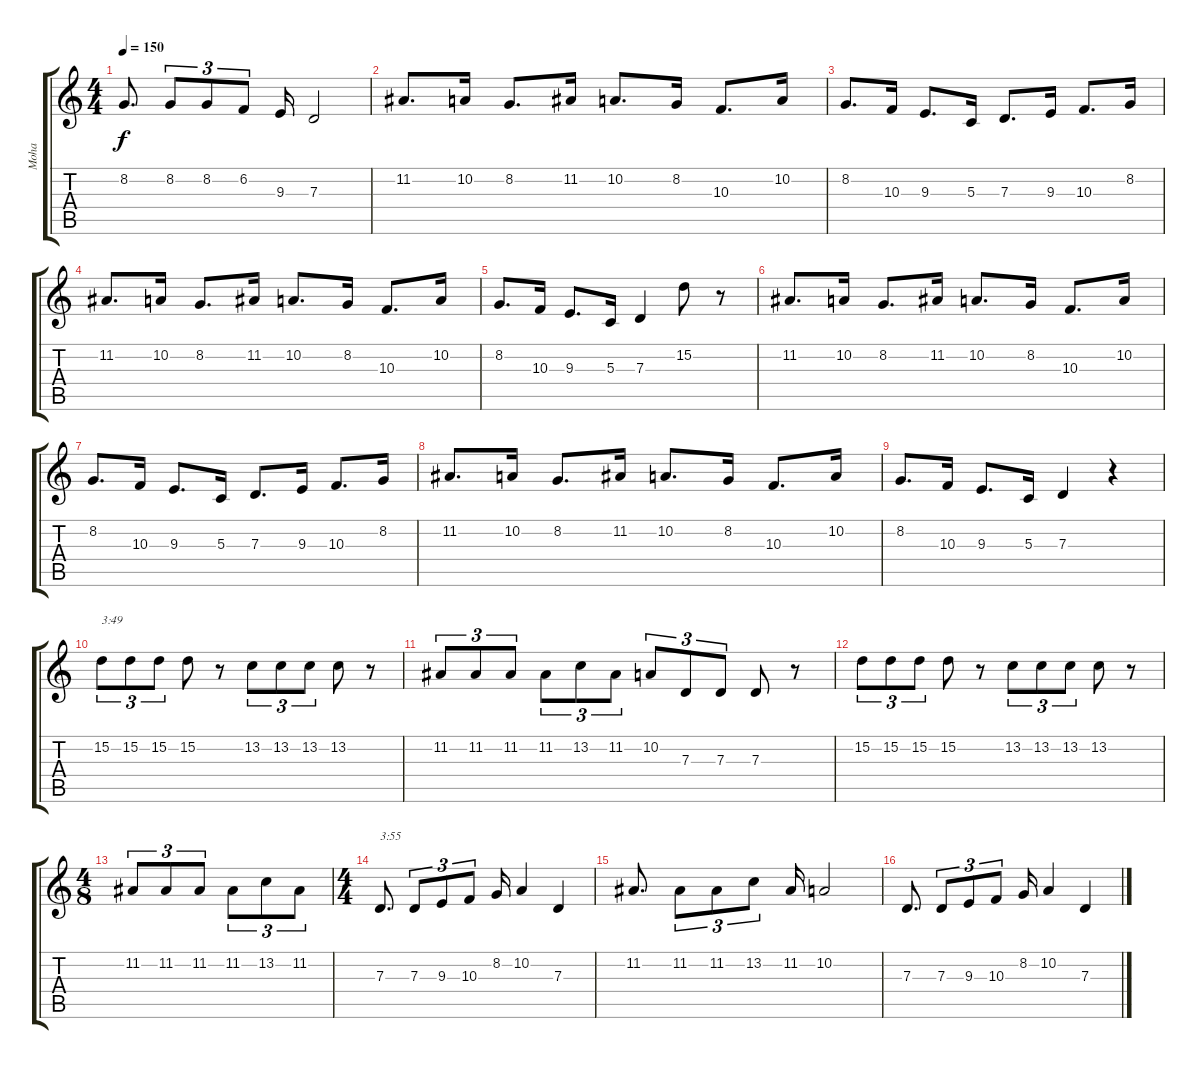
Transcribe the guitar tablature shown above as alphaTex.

\track ("Moha" "Moha") {instrument violin}
\staff {score tabs}
\tuning (E4 B3 G3 D3 A2 E2) {hide}
\ts (4 4)
\tempo 150
\clef g2
\ks c
8.2.8{d dy f} 8.2.8{tu (3 2)} 8.2.8{tu (3 2)} 6.2.8{tu (3 2)} 9.3.16 7.3.2 |
11.2.8{d} 10.2.16 8.2.8{d} 11.2.16 10.2.8{d} 8.2.16 10.3.8{d} 10.2.16 |
8.2.8{d} 10.3.16 9.3.8{d} 5.3.16 7.3.8{d} 9.3.16 10.3.8{d} 8.2.16 |
11.2.8{d} 10.2.16 8.2.8{d} 11.2.16 10.2.8{d} 8.2.16 10.3.8{d} 10.2.16 |
8.2.8{d} 10.3.16 9.3.8{d} 5.3.16 7.3.4 15.2.8 r.8 |
11.2.8{d} 10.2.16 8.2.8{d} 11.2.16 10.2.8{d} 8.2.16 10.3.8{d} 10.2.16 |
8.2.8{d} 10.3.16 9.3.8{d} 5.3.16 7.3.8{d} 9.3.16 10.3.8{d} 8.2.16 |
11.2.8{d} 10.2.16 8.2.8{d} 11.2.16 10.2.8{d} 8.2.16 10.3.8{d} 10.2.16 |
8.2.8{d} 10.3.16 9.3.8{d} 5.3.16 7.3.4 r.4 |
15.2.8{tu (3 2) txt "3:49"} 15.2.8{tu (3 2)} 15.2.8{tu (3 2)} 15.2.8 r.8 13.2.8{tu (3 2)} 13.2.8{tu (3 2)} 13.2.8{tu (3 2)} 13.2.8 r.8 |
11.2.8{tu (3 2)} 11.2.8{tu (3 2)} 11.2.8{tu (3 2)} 11.2.8{tu (3 2)} 13.2.8{tu (3 2)} 11.2.8{tu (3 2)} 10.2.8{tu (3 2)} 7.3.8{tu (3 2)} 7.3.8{tu (3 2)} 7.3.8 r.8 |
15.2.8{tu (3 2)} 15.2.8{tu (3 2)} 15.2.8{tu (3 2)} 15.2.8 r.8 13.2.8{tu (3 2)} 13.2.8{tu (3 2)} 13.2.8{tu (3 2)} 13.2.8 r.8 |
\ts (4 8)
11.2.8{tu (3 2)} 11.2.8{tu (3 2)} 11.2.8{tu (3 2)} 11.2.8{tu (3 2)} 13.2.8{tu (3 2)} 11.2.8{tu (3 2)} |
\ts (4 4)
7.3.8{d txt "3:55"} 7.3.8{tu (3 2)} 9.3.8{tu (3 2)} 10.3.8{tu (3 2)} 8.2.16 10.2.4 7.3.4 |
11.2.8{d} 11.2.8{tu (3 2)} 11.2.8{tu (3 2)} 13.2.8{tu (3 2)} 11.2.16 10.2.2 |
7.3.8{d} 7.3.8{tu (3 2)} 9.3.8{tu (3 2)} 10.3.8{tu (3 2)} 8.2.16 10.2.4 7.3.4
